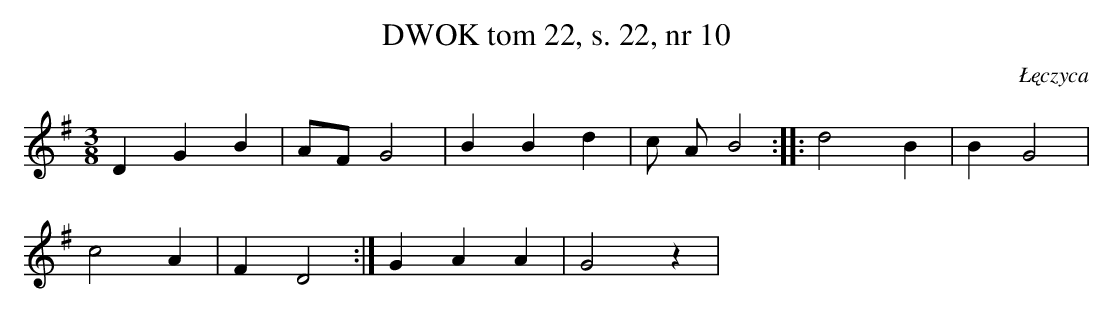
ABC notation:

X:1
T: DWOK tom 22, s. 22, nr 10
O: Łęczyca
L: 1/16
M: 3/8
K: G
D4 G4 B4 | A2F2 G8 | B4 B4 d4 | c2 A2 B8:: d8 B4 | B4 G8 |
c8 A4 | F4 D8 :| G4 A4 A4 | G8 z4 |
